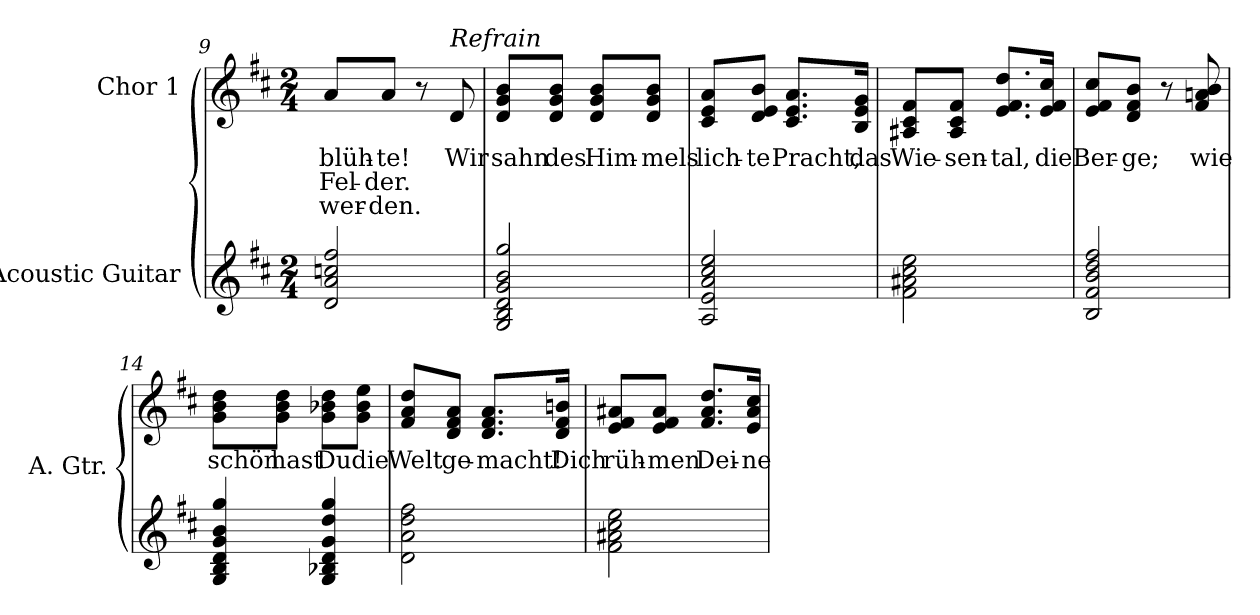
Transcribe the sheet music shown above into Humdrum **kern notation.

**kern	**kern	**text	**text	**text
*part2	*part1	*part1	*part1	*part1
*staff2	*staff1	*staff1	*staff1	*staff1
*I"Acoustic Guitar	*I"Chor 1	*	*	*
*I'A. Gtr.	*	*	*	*
*clefG2	*clefG2	*	*	*
*ITrd7c12	*	*	*	*
*k[f#c#]	*k[f#c#]	*	*	*
*D:	*D:	*	*	*
*M2/4	*M2/4	*	*	*
=9	=9	=9	=9	=9
!	!	!LO:LY:b:color=#000000	!LO:LY:b:color=#000000	!LO:LY:b:color=#000000
2Di/ 2Ai 2cni 2f#i	8ai/L	-blüh-	Fel-	wer-
!	!	!LO:LY:b:color=#000000	!LO:LY:b:color=#000000	!LO:LY:b:color=#000000
.	8ai/J	-te!	-der.	-den.
.	8r	.	.	.
!	!LO:TX:a:i:t=Refrain	!	!	!
!	!	!LO:LY:b:color=#000000	!	!
.	8di/	Wir	.	.
!!LO:PB:g=z
=10	=10	=10	=10	=10
!	!	!LO:LY:b:color=#000000	!	!
2GGi/ 2BBi 2Di 2Gi 2Bi 2gi	8di/ 8gi/ 8bi/L	sahn	.	.
!	!	!LO:LY:b:color=#000000	!	!
.	8di/ 8gi/ 8bi/J	des	.	.
!	!	!LO:LY:b:color=#000000	!	!
.	8di/ 8gi/ 8bi/L	Him-	.	.
!	!	!LO:LY:b:color=#000000	!	!
.	8di/ 8gi/ 8bi/J	-mels	.	.
=11	=11	=11	=11	=11
!	!	!LO:LY:b:color=#000000	!	!
2AAi/ 2Ei 2Ai 2c#i 2ei	8c#i/ 8ei/ 8ai/L	lich-	.	.
!	!	!LO:LY:b:color=#000000	!	!
.	8di/ 8ei/ 8bi/J	-te	.	.
!	!	!LO:LY:b:color=#000000	!	!
.	8.c#i/ 8.ei/ 8.ai/L	Pracht,	.	.
!	!	!LO:LY:b:color=#000000	!	!
.	16Bi/ 16ei/ 16gi/Jk	das	.	.
=12	=12	=12	=12	=12
!	!	!LO:LY:b:color=#000000	!	!
2F#i\ 2A#Xi 2c#i 2ei	8A#Xi/ 8c#i/ 8f#i/L	Wie-	.	.
!	!	!LO:LY:b:color=#000000	!	!
.	8A#i/ 8c#i/ 8f#i/J	-sen-	.	.
!	!	!LO:LY:b:color=#000000	!	!
.	8.ei/ 8.f#i/ 8.ddi/L	-tal,	.	.
!	!	!LO:LY:b:color=#000000	!	!
.	16ei/ 16f#i/ 16cc#i/Jk	die	.	.
!!LO:LB:g=z
=13	=13	=13	=13	=13
!	!	!LO:LY:b:color=#000000	!	!
2BBi/ 2F#i 2Bi 2di 2f#i	8ei/ 8f#i/ 8cc#i/L	Ber-	.	.
!	!	!LO:LY:b:color=#000000	!	!
.	8di/ 8f#i/ 8bi/J	-ge;	.	.
.	8r	.	.	.
!	!	!LO:LY:b:color=#000000	!	!
.	8f#i/ 8ani 8bi	wie	.	.
=14	=14	=14	=14	=14
!	!	!LO:LY:b:color=#000000	!	!
4GGi/ 4BBi 4Di 4Gi 4Bi 4gi	8gi\ 8bi\ 8ddi\L	schön	.	.
!	!	!LO:LY:b:color=#000000	!	!
.	8gi\ 8bi\ 8ddi\J	hast	.	.
!	!	!LO:LY:b:color=#000000	!	!
4GGi/ 4BB-Xi 4Di 4Gi 4di 4gi	8gi\ 8b-Xi\ 8ddi\L	Du	.	.
!	!	!LO:LY:b:color=#000000	!	!
.	8gi\ 8b-i\ 8eei\J	die	.	.
=15	=15	=15	=15	=15
!	!	!LO:LY:b:color=#000000	!	!
2Di\ 2Ai 2di 2f#i	8f#i/ 8ai/ 8ddi/L	Welt	.	.
!	!	!LO:LY:b:color=#000000	!	!
.	8di/ 8f#i/ 8ai/J	ge-	.	.
!	!	!LO:LY:b:color=#000000	!	!
.	8.di/ 8.f#i/ 8.ai/L	-macht!	.	.
!	!	!LO:LY:b:color=#000000	!	!
.	16di/ 16f#i/ 16bni/Jk	Dich	.	.
!!LO:LB:g=z
=16	=16	=16	=16	=16
!	!	!LO:LY:b:color=#000000	!	!
2F#i\ 2A#Xi 2c#i 2ei	8ei/ 8f#i/ 8a#Xi/L	rüh-	.	.
!	!	!LO:LY:b:color=#000000	!	!
.	8ei/ 8f#i/ 8a#i/J	-men	.	.
!	!	!LO:LY:b:color=#000000	!	!
.	8.f#i/ 8.a#i/ 8.ddi/L	Dei-	.	.
!	!	!LO:LY:b:color=#000000	!	!
.	16ei/ 16a#i/ 16cc#i/Jk	-ne	.	.
=	=	=	=	=
*-	*-	*-	*-	*-
